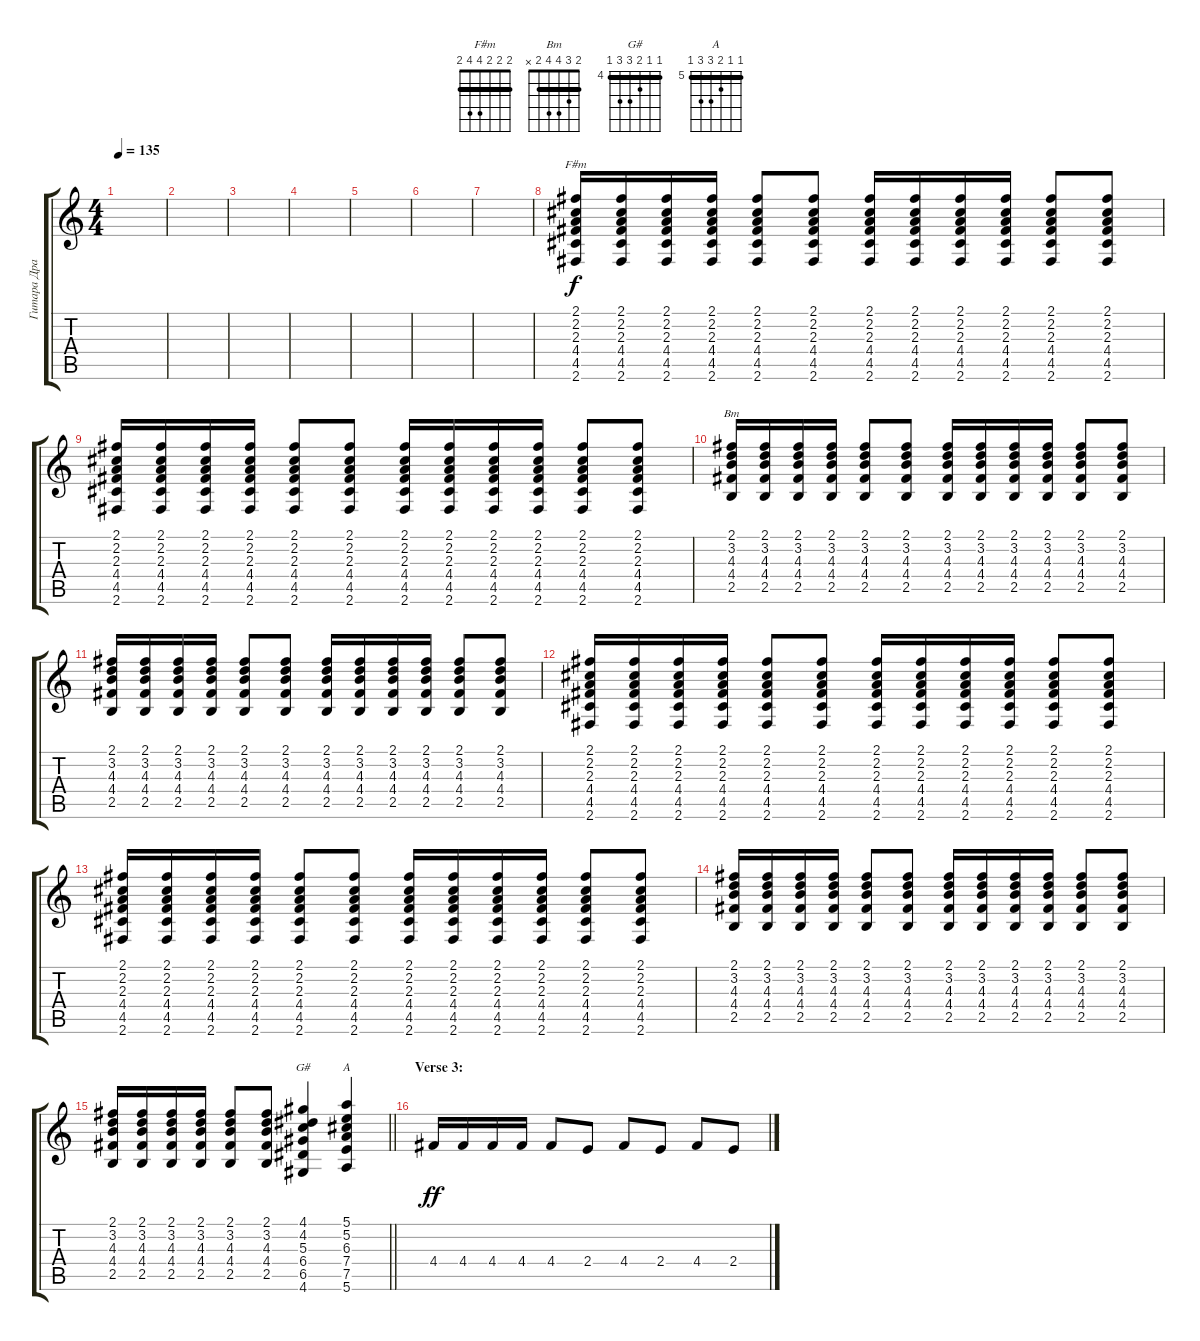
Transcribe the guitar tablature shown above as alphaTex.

\track ("Гитара Драйв" "Гитара Дра") {instrument distortionguitar}
\staff {score tabs}
\tuning (E4 B3 G3 D3 A2 E2) {hide}
\chord ("F#m" 2 2 2 4 4 2) {barre 2}
\chord ("Bm" 2 3 4 4 2 x) {barre 2}
\chord ("G#" 4 4 5 6 6 4) {firstfret 4 barre 4}
\chord ("A" 5 5 6 7 7 5) {firstfret 5 barre 5}
\ts (4 4)
\tempo 135
\clef g2
\ks c
|
|
|
|
|
|
|
(2.1 2.2 2.3 4.4 4.5 2.6).16{ch "F#m"} (2.1 2.2 2.3 4.4 4.5 2.6).16 (2.1 2.2 2.3 4.4 4.5 2.6).16 (2.1 2.2 2.3 4.4 4.5 2.6).16 (2.1 2.2 2.3 4.4 4.5 2.6).8 (2.1 2.2 2.3 4.4 4.5 2.6).8 (2.1 2.2 2.3 4.4 4.5 2.6).16 (2.1 2.2 2.3 4.4 4.5 2.6).16 (2.1 2.2 2.3 4.4 4.5 2.6).16 (2.1 2.2 2.3 4.4 4.5 2.6).16 (2.1 2.2 2.3 4.4 4.5 2.6).8 (2.1 2.2 2.3 4.4 4.5 2.6).8 |
(2.1 2.2 2.3 4.4 4.5 2.6).16 (2.1 2.2 2.3 4.4 4.5 2.6).16 (2.1 2.2 2.3 4.4 4.5 2.6).16 (2.1 2.2 2.3 4.4 4.5 2.6).16 (2.1 2.2 2.3 4.4 4.5 2.6).8 (2.1 2.2 2.3 4.4 4.5 2.6).8 (2.1 2.2 2.3 4.4 4.5 2.6).16 (2.1 2.2 2.3 4.4 4.5 2.6).16 (2.1 2.2 2.3 4.4 4.5 2.6).16 (2.1 2.2 2.3 4.4 4.5 2.6).16 (2.1 2.2 2.3 4.4 4.5 2.6).8 (2.1 2.2 2.3 4.4 4.5 2.6).8 |
(2.1 3.2 4.3 4.4 2.5).16{ch "Bm"} (2.1 3.2 4.3 4.4 2.5).16 (2.1 3.2 4.3 4.4 2.5).16 (2.1 3.2 4.3 4.4 2.5).16 (2.1 3.2 4.3 4.4 2.5).8 (2.1 3.2 4.3 4.4 2.5).8 (2.1 3.2 4.3 4.4 2.5).16 (2.1 3.2 4.3 4.4 2.5).16 (2.1 3.2 4.3 4.4 2.5).16 (2.1 3.2 4.3 4.4 2.5).16 (2.1 3.2 4.3 4.4 2.5).8 (2.1 3.2 4.3 4.4 2.5).8 |
(2.1 3.2 4.3 4.4 2.5).16 (2.1 3.2 4.3 4.4 2.5).16 (2.1 3.2 4.3 4.4 2.5).16 (2.1 3.2 4.3 4.4 2.5).16 (2.1 3.2 4.3 4.4 2.5).8 (2.1 3.2 4.3 4.4 2.5).8 (2.1 3.2 4.3 4.4 2.5).16 (2.1 3.2 4.3 4.4 2.5).16 (2.1 3.2 4.3 4.4 2.5).16 (2.1 3.2 4.3 4.4 2.5).16 (2.1 3.2 4.3 4.4 2.5).8 (2.1 3.2 4.3 4.4 2.5).8 |
(2.1 2.2 2.3 4.4 4.5 2.6).16 (2.1 2.2 2.3 4.4 4.5 2.6).16 (2.1 2.2 2.3 4.4 4.5 2.6).16 (2.1 2.2 2.3 4.4 4.5 2.6).16 (2.1 2.2 2.3 4.4 4.5 2.6).8 (2.1 2.2 2.3 4.4 4.5 2.6).8 (2.1 2.2 2.3 4.4 4.5 2.6).16 (2.1 2.2 2.3 4.4 4.5 2.6).16 (2.1 2.2 2.3 4.4 4.5 2.6).16 (2.1 2.2 2.3 4.4 4.5 2.6).16 (2.1 2.2 2.3 4.4 4.5 2.6).8 (2.1 2.2 2.3 4.4 4.5 2.6).8 |
(2.1 2.2 2.3 4.4 4.5 2.6).16 (2.1 2.2 2.3 4.4 4.5 2.6).16 (2.1 2.2 2.3 4.4 4.5 2.6).16 (2.1 2.2 2.3 4.4 4.5 2.6).16 (2.1 2.2 2.3 4.4 4.5 2.6).8 (2.1 2.2 2.3 4.4 4.5 2.6).8 (2.1 2.2 2.3 4.4 4.5 2.6).16 (2.1 2.2 2.3 4.4 4.5 2.6).16 (2.1 2.2 2.3 4.4 4.5 2.6).16 (2.1 2.2 2.3 4.4 4.5 2.6).16 (2.1 2.2 2.3 4.4 4.5 2.6).8 (2.1 2.2 2.3 4.4 4.5 2.6).8 |
(2.1 3.2 4.3 4.4 2.5).16 (2.1 3.2 4.3 4.4 2.5).16 (2.1 3.2 4.3 4.4 2.5).16 (2.1 3.2 4.3 4.4 2.5).16 (2.1 3.2 4.3 4.4 2.5).8 (2.1 3.2 4.3 4.4 2.5).8 (2.1 3.2 4.3 4.4 2.5).16 (2.1 3.2 4.3 4.4 2.5).16 (2.1 3.2 4.3 4.4 2.5).16 (2.1 3.2 4.3 4.4 2.5).16 (2.1 3.2 4.3 4.4 2.5).8 (2.1 3.2 4.3 4.4 2.5).8 |
\barLineRight lightlight
(2.1 3.2 4.3 4.4 2.5).16 (2.1 3.2 4.3 4.4 2.5).16 (2.1 3.2 4.3 4.4 2.5).16 (2.1 3.2 4.3 4.4 2.5).16 (2.1 3.2 4.3 4.4 2.5).8 (2.1 3.2 4.3 4.4 2.5).8 (4.1 4.2 5.3 6.4 6.5 4.6).4{ch "G#"} (5.1 5.2 6.3 7.4 7.5 5.6).4{ch "A"} |
\section ("" "Verse 3:")
4.4.16{dy ff} 4.4.16 4.4.16 4.4.16 4.4.8 2.4.8 4.4.8 2.4.8 4.4.8 2.4.8
